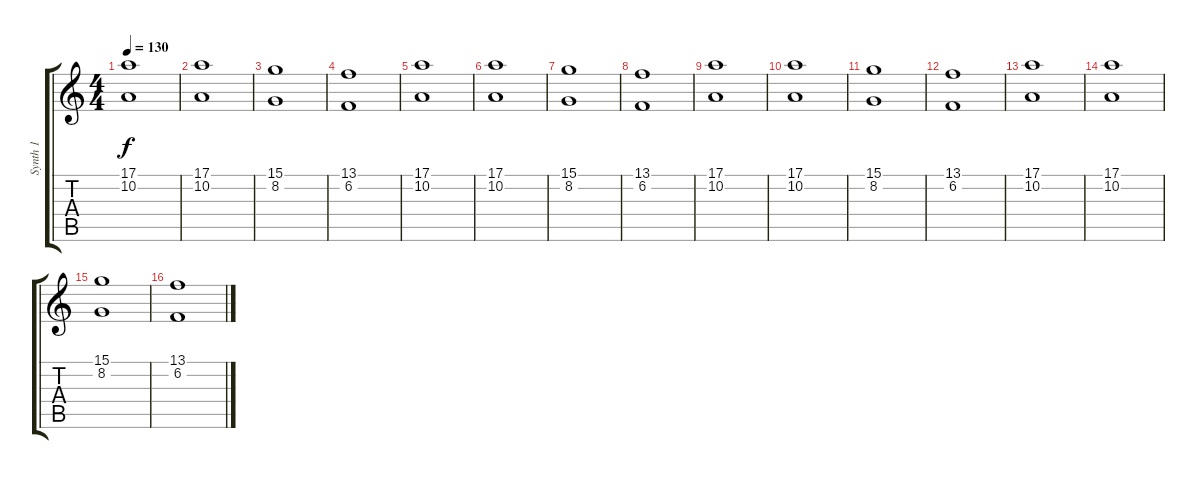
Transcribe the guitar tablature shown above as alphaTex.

\track ("Synth 1" "Synth 1") {instrument stringensemble1}
\staff {score tabs}
\tuning (E4 B3 G3 D3 A2 E2) {hide}
\ts (4 4)
\tempo 130
\clef g2
\ks c
(17.1 10.2).1{dy f} |
(17.1 10.2).1 |
(15.1 8.2).1 |
(13.1 6.2).1 |
(17.1 10.2).1 |
(17.1 10.2).1 |
(15.1 8.2).1 |
(13.1 6.2).1 |
\section ("" "")
(17.1 10.2).1 |
(17.1 10.2).1 |
(15.1 8.2).1 |
(13.1 6.2).1 |
(17.1 10.2).1 |
(17.1 10.2).1 |
(15.1 8.2).1 |
(13.1 6.2).1
